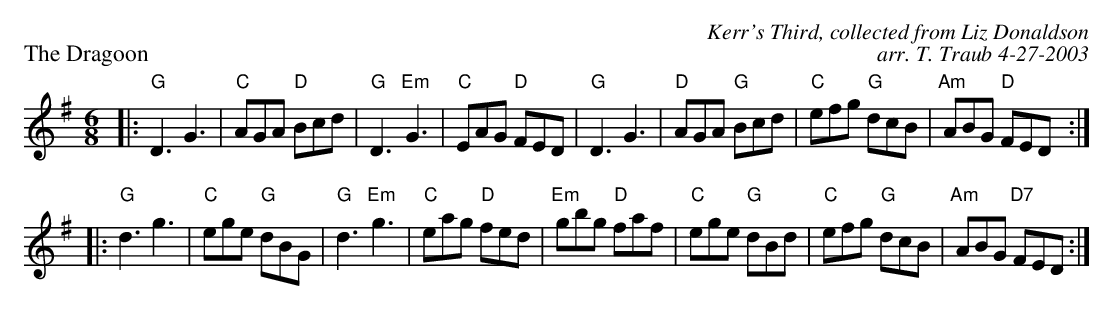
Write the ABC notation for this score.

X:1
P: The Dragoon
C: Kerr's Third, collected from Liz Donaldson
C: arr. T. Traub 4-27-2003
M: 6/8
K: G
L: 1/8
|: "G"D3 G3|"C"AGA "D"Bcd|"G"D3 "Em"G3|"C"EAG "D"FED|"G"D3 G3|"D"AGA "G"Bcd|"C"efg "G"dcB|"Am"ABG "D"FED :|
|: "G"d3 g3|"C"ege "G"dBG|"G"d3 "Em"g3|"C"eag "D"fed|"Em"gbg "D"faf|"C"ege "G"dBd|"C"efg "G"dcB|"Am"ABG "D7"FED :|
